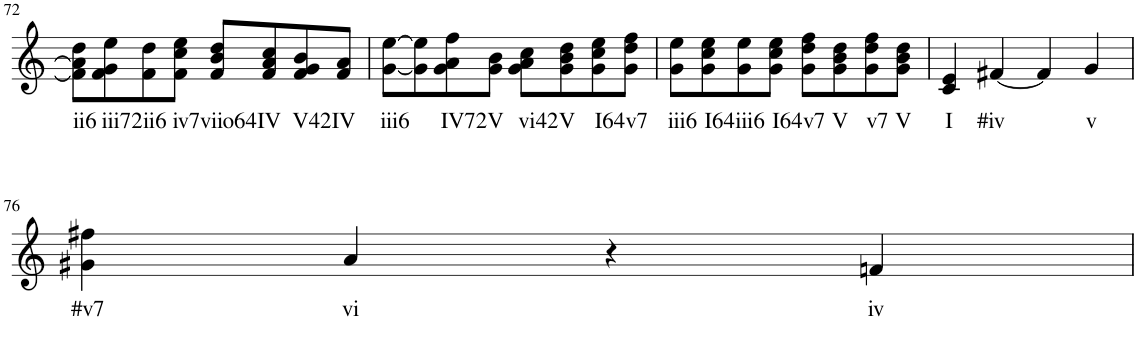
**kern	**text
*part1	*part1
*staff1	*staff1
*I"Piano	*
*I'Pno	*
!!LO:PB:g=z
*clefG2	*
*k[]	*
*M2/2	*
*met(c|)	*
=72	=72
!	!LO:LY:b
8f\] 8a\] 8dd\L	ii6
!	!LO:LY:b
8f\ 8g\ 8ee\	iii72
!	!LO:LY:b
8f\ 8dd\	ii6
!	!LO:LY:b
8f\ 8cc\ 8ee\J	iv7
!	!LO:LY:b
8f/ 8b/ 8dd/L	viio64
!	!LO:LY:b
8f/ 8a/ 8cc/	IV
!	!LO:LY:b
8f/ 8g/ 8b/	V42
!	!LO:LY:b
8f/ 8a/J	IV
=73	=73
!	!LO:LY:b
[8g\ [8ee\L	iii6
8g\] 8ee\]	.
!	!LO:LY:b
8g\ 8a\ 8ff\	IV72
!	!LO:LY:b
8g\ 8b\J	V
!	!LO:LY:b
8g\ 8a\ 8cc\L	vi42
!	!LO:LY:b
8g\ 8b\ 8dd\	V
!	!LO:LY:b
8g\ 8cc\ 8ee\	I64
!	!LO:LY:b
8g\ 8dd\ 8ff\J	v7
=74	=74
!	!LO:LY:b
8g\ 8ee\L	iii6
!	!LO:LY:b
8g\ 8cc\ 8ee\	I64
!	!LO:LY:b
8g\ 8ee\	iii6
!	!LO:LY:b
8g\ 8cc\ 8ee\J	I64
!	!LO:LY:b
8g\ 8dd\ 8ff\L	v7
!	!LO:LY:b
8g\ 8b\ 8dd\	V
!	!LO:LY:b
8g\ 8dd\ 8ff\	v7
!	!LO:LY:b
8g\ 8b\ 8dd\J	V
=75	=75
!	!LO:LY:b
4c/ 4e/	I
!	!LO:LY:b
[4f#X/	#iv
4f#/]	.
!	!LO:LY:b
4g/	v
!!LO:LB:g=z
=76	=76
!	!LO:LY:b
4g#X\ 4ff#X\	#v7
!	!LO:LY:b
4a/	vi
4r	.
!	!LO:LY:b
4fn/	iv
=	=
*-	*-
